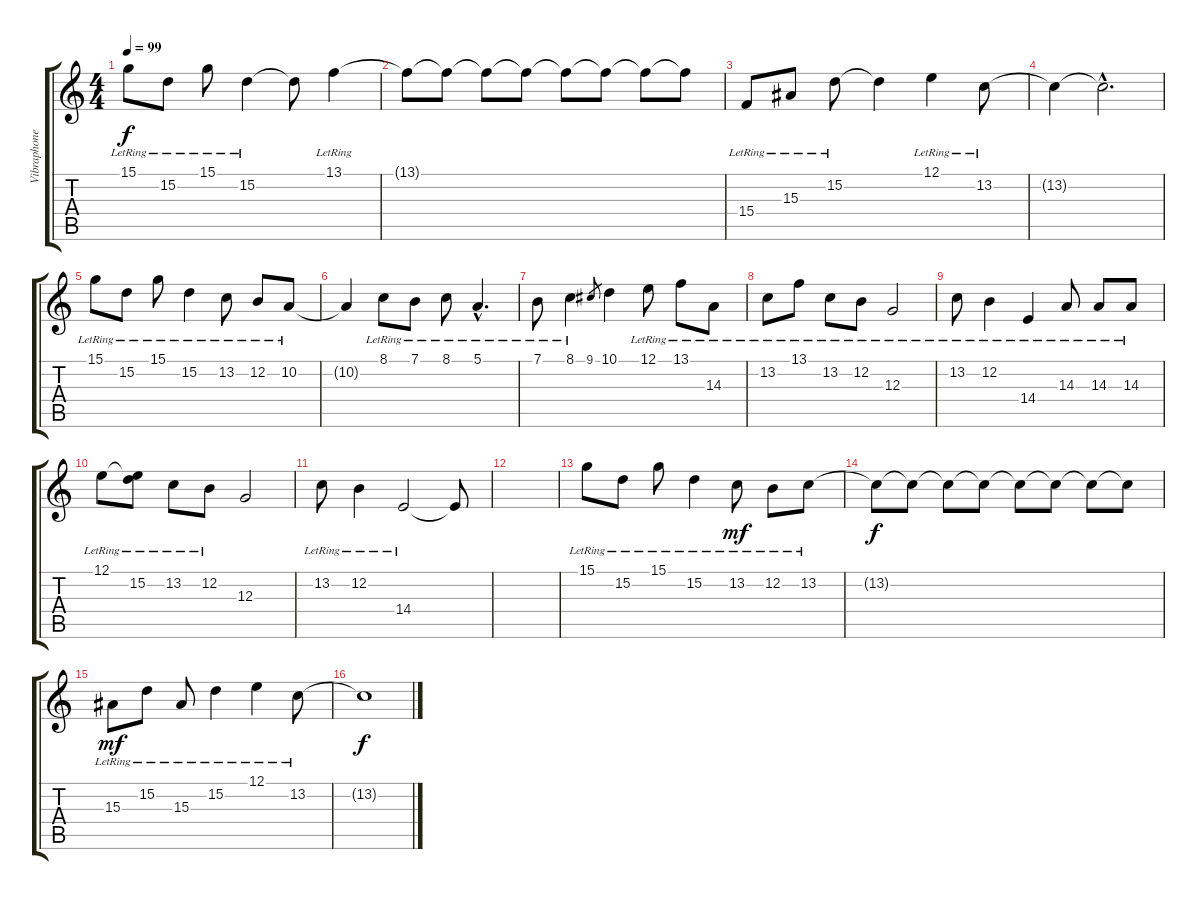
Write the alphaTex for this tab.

\track ("Vibraphone" "Vibraphone") {instrument vibraphone}
\staff {score tabs}
\tuning (E4 B3 G3 D3 A2 E2) {hide}
\ts (4 4)
\tempo 99
\clef g2
\ks c
15.1{lr}.8{dy f} 15.2{lr}.8 15.1{lr}.8 15.2{lr}.4 15.2{t}.8 13.1{lr}.4 |
13.1{t}.8 13.1{t}.8 13.1{t}.8 13.1{t}.8 13.1{t}.8 13.1{t}.8 13.1{t}.8 13.1{t}.8 |
15.4{lr}.8 15.3{lr}.8 15.2{lr}.8 15.2{t}.4 12.1{lr}.4 13.2{lr}.8 |
13.2{t}.4 13.2{hac t}.2{d} |
15.1{lr}.8 15.2{lr}.8 15.1{lr}.8 15.2{lr}.4 13.2{lr}.8 12.2{lr}.8 10.2{lr}.8 |
10.2{t}.4 8.1{lr}.8 7.1{lr}.8 8.1{lr}.8 5.1{hac lr}.4{d} |
7.1{lr}.8 8.1{lr}.4 9.1.8{gr} 10.1.4 12.1{lr}.8 13.1{lr}.8 14.3{lr}.8 |
13.2{lr}.8 13.1{lr}.8 13.2{lr}.8 12.2{lr}.8 12.3{lr}.2 |
13.2{lr}.8 12.2{lr}.4 14.4{lr}.4 14.3{lr}.8 14.3{lr}.8 14.3{lr}.8 |
12.1{lr}.8 (12.1{t} 15.2{lr}).8 13.2{lr}.8 12.2{lr}.8 12.3.2 |
13.2{lr}.8 12.2{lr}.4 14.4{lr}.2 14.4{t}.8 |
|
15.1{lr}.8 15.2{lr}.8 15.1{lr}.8 15.2{lr}.4 13.2{lr}.8{dy mf} 12.2{lr}.8 13.2{lr}.8 |
13.2{t}.8{dy f} 13.2{t}.8 13.2{t}.8 13.2{t}.8 13.2{t}.8 13.2{t}.8 13.2{t}.8 13.2{t}.8 |
15.3{lr}.8{dy mf} 15.2{lr}.8 15.3{lr}.8 15.2{lr}.4 12.1{lr}.4 13.2{lr}.8 |
13.2{t}.1{dy f}
